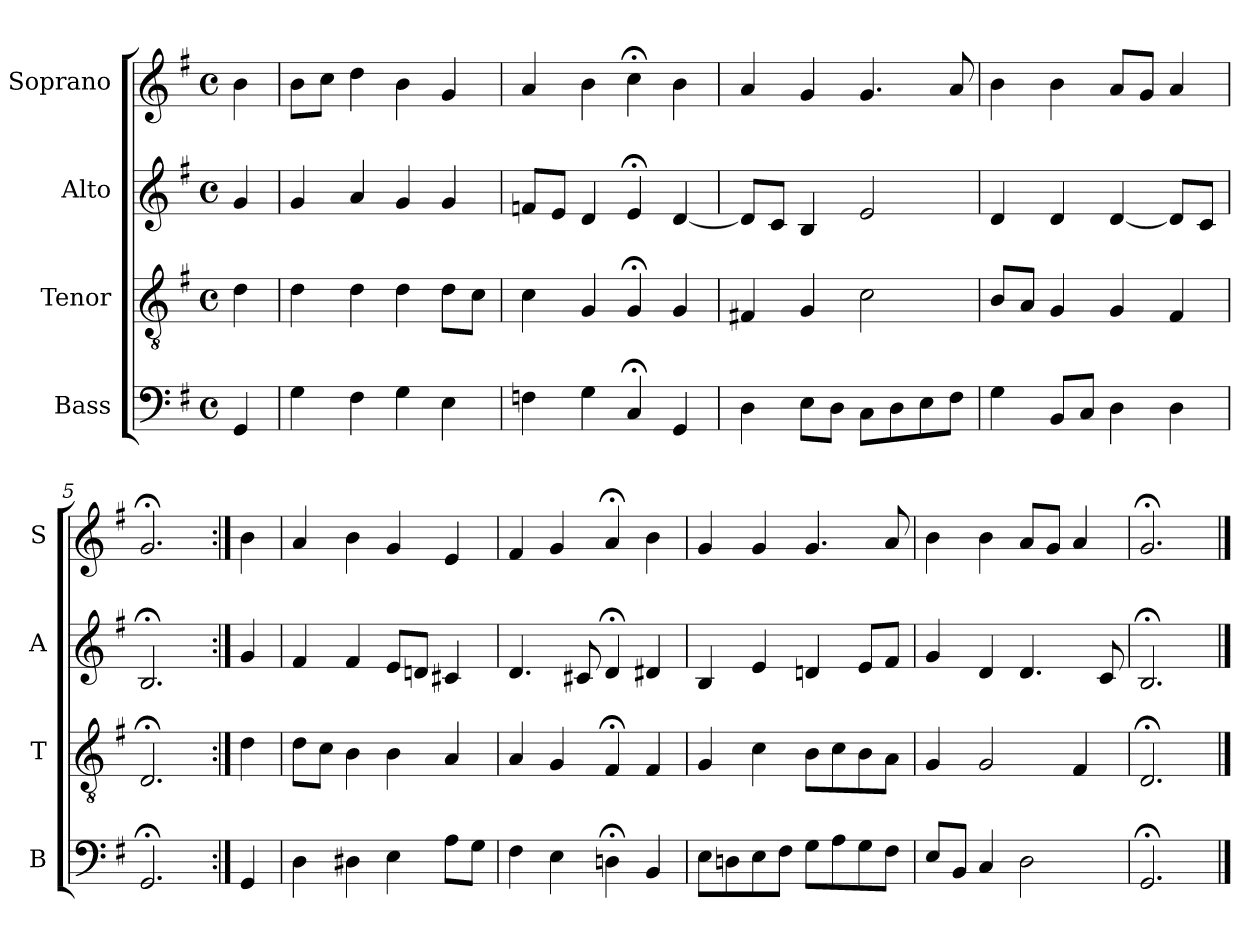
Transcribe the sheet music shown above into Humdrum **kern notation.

**kern	**kern	**kern	**kern
*part4	*part3	*part2	*part1
*staff4	*staff3	*staff2	*staff1
*I"Bass	*I"Tenor	*I"Alto	*I"Soprano
*I'B	*I'T	*I'A	*I'S
*clefF4	*clefGv2	*clefG2	*clefG2
*k[f#]	*k[f#]	*k[f#]	*k[f#]
*G:	*G:	*G:	*G:
*M4/4	*M4/4	*M4/4	*M4/4
*met(c)	*met(c)	*met(c)	*met(c)
*MM100	*MM100	*MM100	*MM100
=	=	=	=
4GG	4d	4g	4b
=1	=1	=1	=1
4G	4d	4g	8bL
.	.	.	8ccJ
4F#	4d	4a	4dd
4G	4d	4g	4b
4E	8dL	4g	4g
.	8cJ	.	.
=2	=2	=2	=2
4Fn	4c	8fnL	4a
.	.	8eJ	.
4G	4G	4d	4b
4C;<	4G;<	4e;<	4cc;<
4GG	4G	[4d	4b
=3	=3	=3	=3
4D	4F#X	8dL]	4a
.	.	8cJ	.
8EL	4G	4B	4g
8DJ	.	.	.
8CL	2c	2e	4.g
8D	.	.	.
8E	.	.	.
8F#J	.	.	8a
=4	=4	=4	=4
4G	8BL	4d	4b
.	8AJ	.	.
8BBL	4G	4d	4b
8CJ	.	.	.
4D	4G	[4d	8aL
.	.	.	8gJ
4D	4F#	8dL]	4a
.	.	8cJ	.
=5	=5	=5	=5
2.GG;<	2.D;<	2.B;<	2.g;<
=:|!	=:|!	=:|!	=:|!
4GG	4d	4g	4b
=6	=6	=6	=6
4D	8dL	4f#	4a
.	8cJ	.	.
4D#X	4B	4f#	4b
4E	4B	8eL	4g
.	.	8dnJ	.
8AL	4A	4c#X	4e
8GJ	.	.	.
=7	=7	=7	=7
4F#	4A	4.d	4f#
4E	4G	.	4gi
.	.	8c#Xi	.
4Dn;<	4F#;<	4d;<i	4a;<i
4BB	4F#	4d#X	4b
=8	=8	=8	=8
8EL	4G	4B	4g
8Dn	.	.	.
8E	4c	4e	4g
8F#J	.	.	.
8GL	8BL	4dn	4.g
8A	8c	.	.
8G	8B	8eL	.
8F#J	8AJ	8f#J	8a
=9	=9	=9	=9
8EL	4G	4g	4b
8BBJ	.	.	.
4C	2G	4d	4b
2D	.	4.d	8aL
.	.	.	8gJ
.	4F#	.	4a
.	.	8c	.
=10	=10	=10	=10
2.GG;<	2.D;<	2.B;<	2.g;<
==	==	==	==
*-	*-	*-	*-
